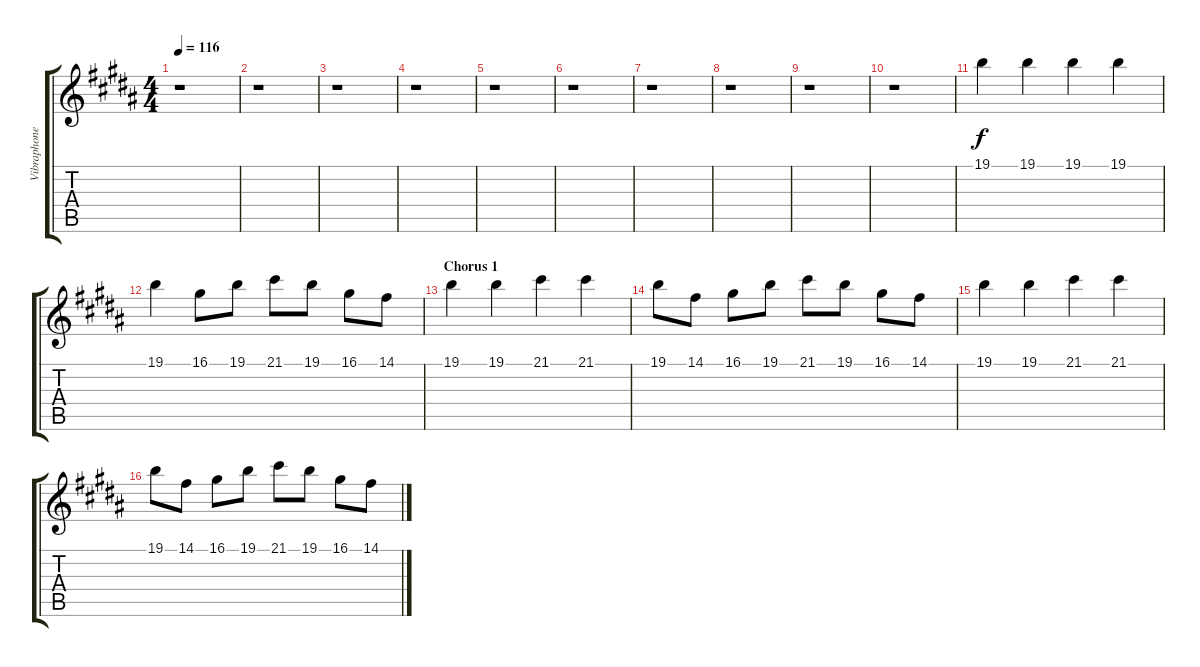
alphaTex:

\track ("Vibraphone" "Vibraphone") {instrument vibraphone}
\staff {score tabs}
\tuning (E4 B3 G3 D3 A2 E2) {hide}
\ts (4 4)
\tempo 116
\clef g2
\ks b
r.1{dy f} |
r.1 |
r.1 |
r.1 |
r.1 |
r.1 |
r.1 |
r.1 |
r.1 |
r.1 |
19.1.4 19.1.4 19.1.4 19.1.4 |
19.1.4 16.1.8 19.1.8 21.1.8 19.1.8 16.1.8 14.1.8 |
\section ("" "Chorus 1")
19.1.4 19.1.4 21.1.4 21.1.4 |
19.1.8 14.1.8 16.1.8 19.1.8 21.1.8 19.1.8 16.1.8 14.1.8 |
19.1.4 19.1.4 21.1.4 21.1.4 |
19.1.8 14.1.8 16.1.8 19.1.8 21.1.8 19.1.8 16.1.8 14.1.8
